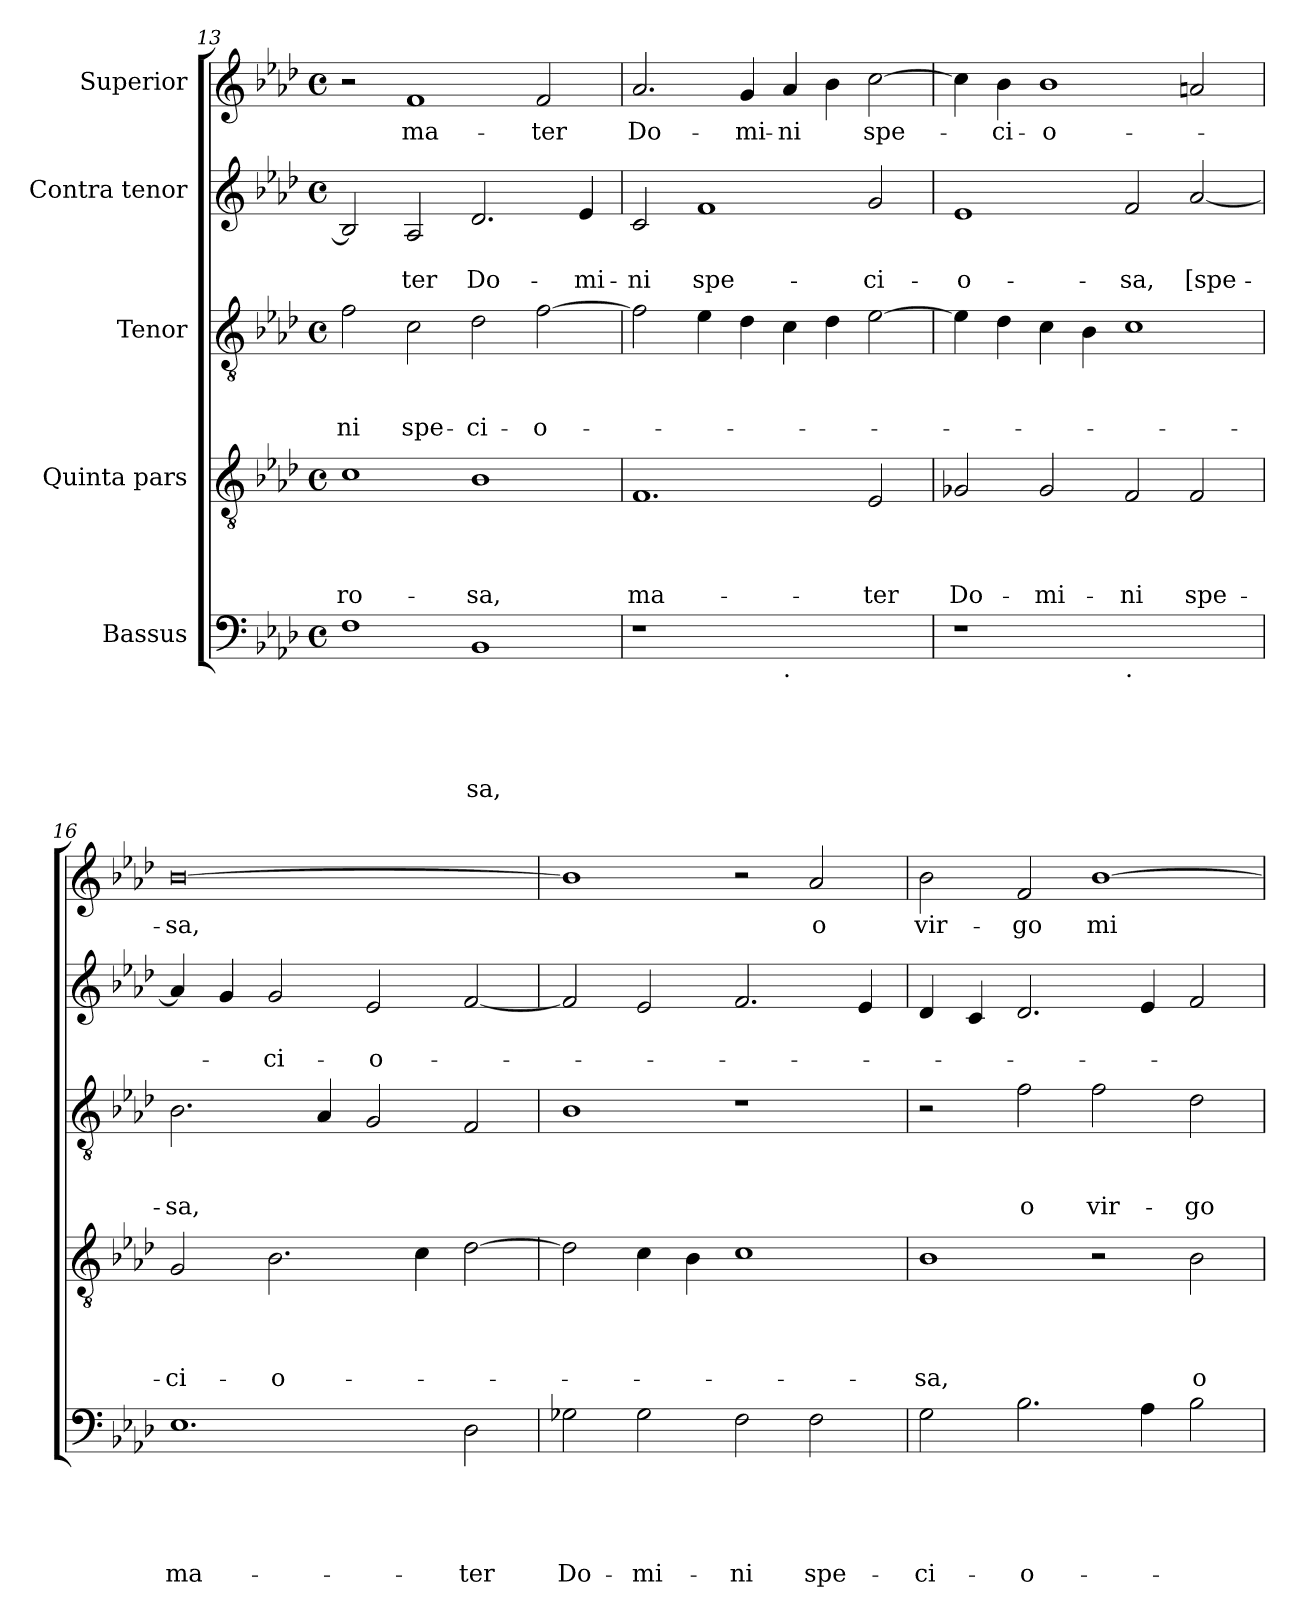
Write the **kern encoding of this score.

**kern	**text	**text	**text	**text	**text	**kern	**text	**text	**text	**text	**kern	**text	**text	**text	**kern	**text	**text	**kern	**text
*part5	*part5	*part5	*part5	*part5	*part5	*part4	*part4	*part4	*part4	*part4	*part3	*part3	*part3	*part3	*part2	*part2	*part2	*part1	*part1
*staff5	*staff5	*staff5	*staff5	*staff5	*staff5	*staff4	*staff4	*staff4	*staff4	*staff4	*staff3	*staff3	*staff3	*staff3	*staff2	*staff2	*staff2	*staff1	*staff1
*I"Bassus	*	*	*	*	*	*I"Quinta pars	*	*	*	*	*I"Tenor	*	*	*	*I"Contra tenor	*	*	*I"Superior	*
*clefF4	*	*	*	*	*	*clefGv2	*	*	*	*	*clefGv2	*	*	*	*clefG2	*	*	*clefG2	*
*k[b-e-a-d-]	*	*	*	*	*	*k[b-e-a-d-]	*	*	*	*	*k[b-e-a-d-]	*	*	*	*k[b-e-a-d-]	*	*	*k[b-e-a-d-]	*
*A-:	*	*	*	*	*	*A-:	*	*	*	*	*A-:	*	*	*	*A-:	*	*	*A-:	*
*M4/4	*	*	*	*	*	*M4/4	*	*	*	*	*M4/4	*	*	*	*M4/4	*	*	*M4/4	*
*met(c)	*	*	*	*	*	*met(c)	*	*	*	*	*met(c)	*	*	*	*met(c)	*	*	*met(c)	*
=13	=13	=13	=13	=13	=13	=13	=13	=13	=13	=13	=13	=13	=13	=13	=13	=13	=13	=13	=13
!	!	!	!	!	!	!	!	!	!	!LO:LY:b	!	!	!	!LO:LY:b	!	!	!	!	!
1F	.	.	.	.	.	1c	.	.	.	ro-	2f\	.	.	ni	2B-/]	.	.	2r	.
!	!	!	!	!	!	!	!	!	!	!	!	!	!	!LO:LY:b	!	!	!LO:LY:b	!	!LO:LY:b
.	.	.	.	.	.	.	.	.	.	.	2c\	.	.	spe-	2A-/	.	-ter	1f	ma-
!	!	!	!	!	!LO:LY:b	!	!	!	!	!LO:LY:b	!	!	!	!LO:LY:b	!	!	!LO:LY:b	!	!
1BB-	.	.	.	.	-sa,	1B-	.	.	.	-sa,	2d-\	.	.	-ci-	2.d-/	.	Do-	.	.
!	!	!	!	!	!	!	!	!	!	!	!	!	!	!LO:LY:b	!	!	!	!	!LO:LY:b
.	.	.	.	.	.	.	.	.	.	.	[>2f\	.	.	-o-	.	.	.	2f/	-ter
!	!	!	!	!	!	!	!	!	!	!	!	!	!	!	!	!	!LO:LY:b	!	!
.	.	.	.	.	.	.	.	.	.	.	.	.	.	.	4e-/	.	-mi-	.	.
=14	=14	=14	=14	=14	=14	=14	=14	=14	=14	=14	=14	=14	=14	=14	=14	=14	=14	=14	=14
!	!	!	!	!	!	!	!	!	!	!LO:LY:b	!	!	!	!	!	!	!LO:LY:b	!	!LO:LY:b
1r	.	.	.	.	.	1.F	.	.	.	ma-	2f\]	.	.	.	2c/	.	-ni	2.a-/	Do-
!	!	!	!	!	!	!	!	!	!	!	!	!	!	!	!	!	!LO:LY:b	!	!
.	.	.	.	.	.	.	.	.	.	.	4e-\	.	.	.	1f	.	spe-	.	.
!	!	!	!	!	!	!	!	!	!	!	!	!	!	!	!	!	!	!	!LO:LY:b
.	.	.	.	.	.	.	.	.	.	.	4d-\	.	.	.	.	.	.	4g/	-mi-
!LO:TX:b:t=.	!	!	!	!	!	!	!	!	!	!	!	!	!	!	!	!	!	!	!
!	!	!	!	!	!	!	!	!	!	!	!	!	!	!	!	!	!	!	!LO:LY:b
1ryy	.	.	.	.	.	.	.	.	.	.	4c\	.	.	.	.	.	.	4a-/	-ni
.	.	.	.	.	.	.	.	.	.	.	4d-\	.	.	.	.	.	.	4b-\	.
!	!	!	!	!	!	!	!	!	!	!LO:LY:b	!	!	!	!	!	!	!LO:LY:b	!	!LO:LY:b
.	.	.	.	.	.	2E-/	.	.	.	-ter	[<2e-\	.	.	.	2g/	.	-ci-	[<2cc\	spe-
!!LO:LB:g=z
=15	=15	=15	=15	=15	=15	=15	=15	=15	=15	=15	=15	=15	=15	=15	=15	=15	=15	=15	=15
!	!	!	!	!	!	!	!	!	!	!LO:LY:b	!	!	!	!	!	!	!LO:LY:b:rj	!	!
*	*	*	*	*	*	*	*	*	*	*	*	*	*	*	*^	*	*	*	*
1r	.	.	.	.	.	2G-X/	.	.	.	Do-	4e-\]	.	.	.	1e-	1ryy	.	-o-	4cc\]	.
!	!	!	!	!	!	!	!	!	!	!	!	!	!	!	!	!	!	!	!	!LO:LY:b
.	.	.	.	.	.	.	.	.	.	.	4d-\	.	.	.	.	.	.	.	4b-\	-ci-
!	!	!	!	!	!	!	!	!	!	!LO:LY:b	!	!	!	!	!	!	!	!	!	!LO:LY:b:rj
.	.	.	.	.	.	2G-/	.	.	.	-mi-	4c\	.	.	.	.	.	.	.	1b-	-o-
.	.	.	.	.	.	.	.	.	.	.	4B-\	.	.	.	.	.	.	.	.	.
!LO:TX:b:t=.	!	!	!	!	!	!	!	!	!	!	!	!	!	!	!	!	!	!	!	!
!	!	!	!	!	!	!	!	!	!	!LO:LY:b	!	!	!	!	!	!	!	!LO:LY:b	!	!
1ryy	.	.	.	.	.	2F/	.	.	.	-ni	1c	.	.	.	2f/	2ryy	.	-sa,	.	.
!	!	!	!	!	!	!	!	!	!	!LO:LY:b	!	!	!	!	!	!	!	!LO:LY:b	!	!
.	.	.	.	.	.	2F/	.	.	.	spe-	.	.	.	.	[<2a-/	32ryy	.	[spe-	2an/	.
.	.	.	.	.	.	.	.	.	.	.	.	.	.	.	.	4...ryy	.	.	.	.
=16	=16	=16	=16	=16	=16	=16	=16	=16	=16	=16	=16	=16	=16	=16	=16	=16	=16	=16	=16	=16
!	!	!	!	!	!LO:LY:b	!	!	!	!	!LO:LY:b	!	!	!	!LO:LY:b	!	!	!	!	!	!LO:LY:b
*	*	*	*	*	*	*	*	*	*	*	*	*	*	*	*v	*v	*	*	*	*
1.E-	.	.	.	.	ma-	2G/	.	.	.	-ci-	2.B-\	.	.	-sa,	4a-/]	.	.	[>0b-	-sa,
.	.	.	.	.	.	.	.	.	.	.	.	.	.	.	4g/	.	.	.	.
!	!	!	!	!	!	!	!	!	!	!LO:LY:b	!	!	!	!	!	!	!LO:LY:b	!	!
.	.	.	.	.	.	2.B-\	.	.	.	-o-	.	.	.	.	2g/	.	-ci-	.	.
.	.	.	.	.	.	.	.	.	.	.	4A-/	.	.	.	.	.	.	.	.
!	!	!	!	!	!	!	!	!	!	!	!	!	!	!	!	!	!LO:LY:b	!	!
.	.	.	.	.	.	.	.	.	.	.	2G/	.	.	.	2e-/	.	-o-	.	.
.	.	.	.	.	.	4c\	.	.	.	.	.	.	.	.	.	.	.	.	.
!	!	!	!	!	!LO:LY:b	!	!	!	!	!	!	!	!	!	!	!	!	!	!
2D-\	.	.	.	.	-ter	[>2d-\	.	.	.	.	2F/	.	.	.	[<2f/	.	.	.	.
=17	=17	=17	=17	=17	=17	=17	=17	=17	=17	=17	=17	=17	=17	=17	=17	=17	=17	=17	=17
!	!	!	!	!	!LO:LY:b	!	!	!	!	!	!	!	!	!	!	!	!	!	!
2G-X\	.	.	.	.	Do-	2d-\]	.	.	.	.	1B-	.	.	.	2f/]	.	.	1b-]	.
!	!	!	!	!	!LO:LY:b	!	!	!	!	!	!	!	!	!	!	!	!	!	!
2G-\	.	.	.	.	-mi-	4c\	.	.	.	.	.	.	.	.	2e-/	.	.	.	.
.	.	.	.	.	.	4B-\	.	.	.	.	.	.	.	.	.	.	.	.	.
!	!	!	!	!	!LO:LY:b	!	!	!	!	!	!	!	!	!	!	!	!	!	!
2F\	.	.	.	.	-ni	1c	.	.	.	.	1r	.	.	.	2.f/	.	.	2r	.
!	!	!	!	!	!LO:LY:b	!	!	!	!	!	!	!	!	!	!	!	!	!	!LO:LY:b
2F\	.	.	.	.	spe-	.	.	.	.	.	.	.	.	.	.	.	.	2a-/	o
.	.	.	.	.	.	.	.	.	.	.	.	.	.	.	4e-/	.	.	.	.
=18	=18	=18	=18	=18	=18	=18	=18	=18	=18	=18	=18	=18	=18	=18	=18	=18	=18	=18	=18
!	!	!	!	!	!LO:LY:b	!	!	!	!	!LO:LY:b	!	!	!	!	!	!	!	!	!LO:LY:b
2G\	.	.	.	.	-ci-	1B-	.	.	.	-sa,	2r	.	.	.	4d-/	.	.	2b-\	vir-
.	.	.	.	.	.	.	.	.	.	.	.	.	.	.	4c/	.	.	.	.
!	!	!	!	!	!LO:LY:b	!	!	!	!	!	!	!	!	!LO:LY:b	!	!	!	!	!LO:LY:b
2.B-\	.	.	.	.	-o-	.	.	.	.	.	2f\	.	.	o	2.d-/	.	.	2f/	-go
!	!	!	!	!	!	!	!	!	!	!	!	!	!	!LO:LY:b	!	!	!	!	!LO:LY:b
.	.	.	.	.	.	2r	.	.	.	.	2f\	.	.	vir-	.	.	.	[>1b-	mi-
4A-\	.	.	.	.	.	.	.	.	.	.	.	.	.	.	4e-/	.	.	.	.
!	!	!	!	!	!	!	!	!	!	!LO:LY:b	!	!	!	!LO:LY:b	!	!	!	!	!
2B-\	.	.	.	.	.	2B-\	.	.	.	o	2d-\	.	.	-go	2f/	.	.	.	.
=	=	=	=	=	=	=	=	=	=	=	=	=	=	=	=	=	=	=	=
*-	*-	*-	*-	*-	*-	*-	*-	*-	*-	*-	*-	*-	*-	*-	*-	*-	*-	*-	*-
